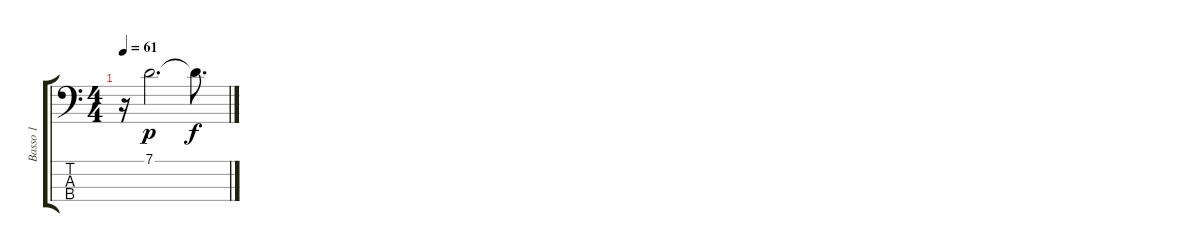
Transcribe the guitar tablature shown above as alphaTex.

\track ("Basso 1" "Basso 1") {instrument electricbasspick}
\staff {score tabs}
\tuning (G2 D2 A1 E1) {hide}
\ts (4 4)
\tempo 61
\clef f4
\ks c
r.16{dy f} 7.1.2{d dy p} 7.1{t}.8{d dy f}
